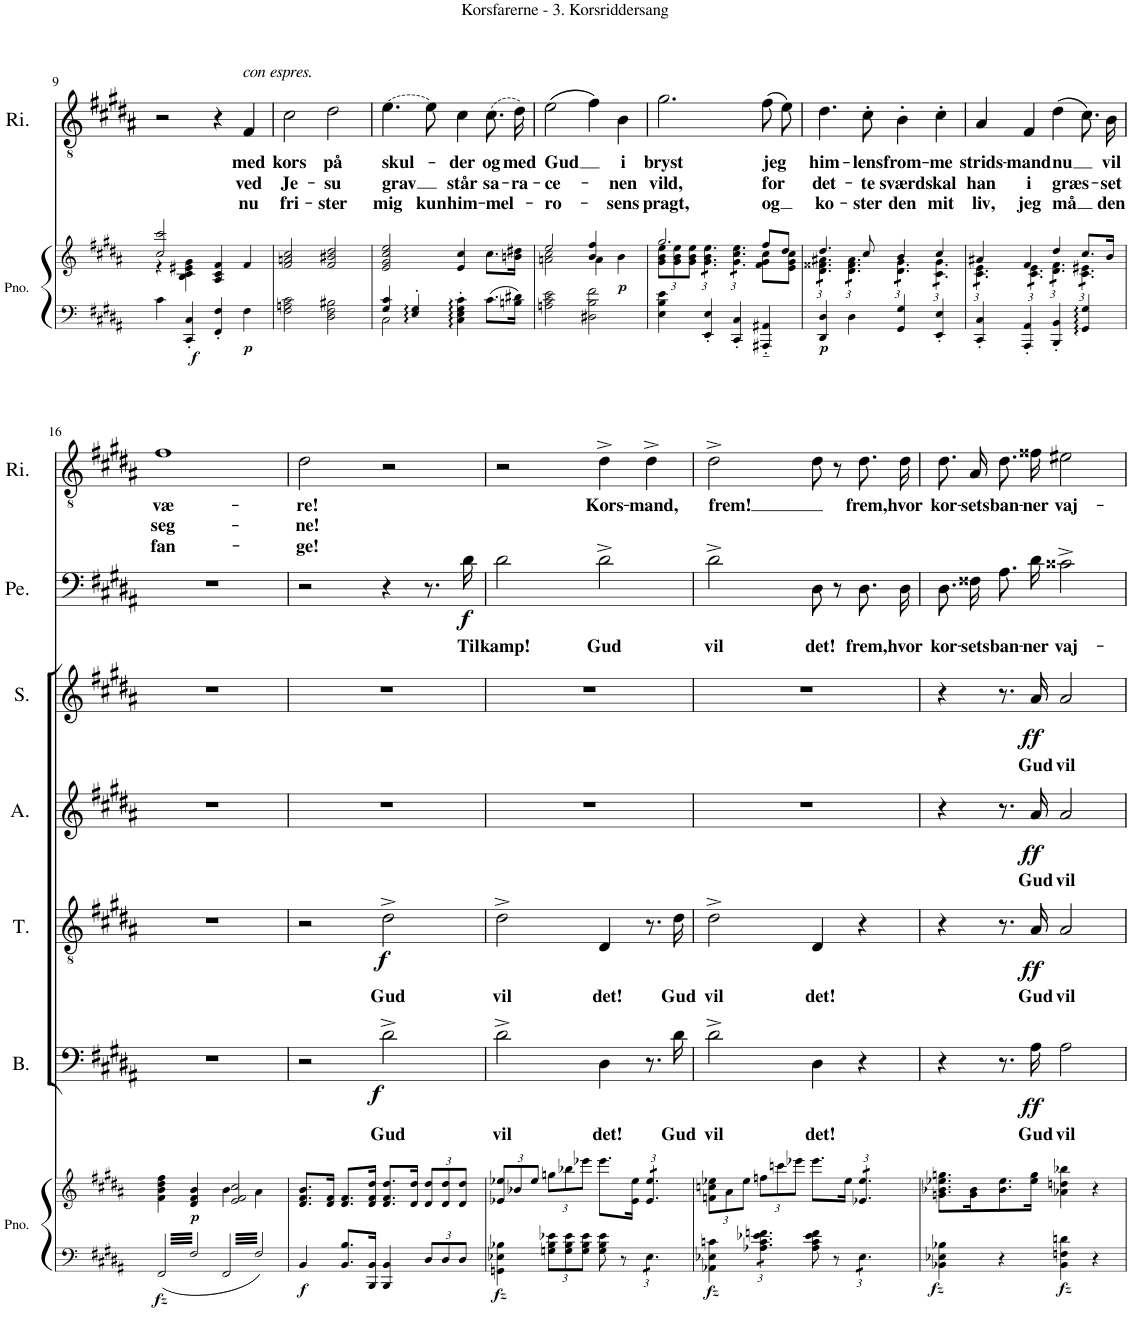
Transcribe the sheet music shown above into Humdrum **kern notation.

**kern	**kern	**dynam	**kern	**text	**dynam	**kern	**text	**dynam	**kern	**text	**dynam	**kern	**text	**dynam	**kern	**text	**dynam	**kern	**text	**text	**text
*part7	*part7	*part7	*part6	*part6	*part6	*part5	*part5	*part5	*part4	*part4	*part4	*part3	*part3	*part3	*part2	*part2	*part2	*part1	*part1	*part1	*part1
*staff8	*staff7	*staff7/8	*staff6	*staff6	*staff6	*staff5	*staff5	*staff5	*staff4	*staff4	*staff4	*staff3	*staff3	*staff3	*staff2	*staff2	*staff2	*staff1	*staff1	*staff1	*staff1
*I"Piano	*	*	*I"Bass	*	*	*I"Tenor	*	*	*I"Alto	*	*	*I"Soprano	*	*	*I"Peter Eremit	*	*	*I"Rinaldo	*	*	*
*I'Pno.	*	*	*I'B.	*	*	*I'T.	*	*	*I'A.	*	*	*I'S.	*	*	*I'Pe.	*	*	*I'Ri.	*	*	*
!!LO:PB:g=z
*clefF4	*clefG2	*	*clefF4	*	*	*clefGv2	*	*	*clefG2	*	*	*clefG2	*	*	*clefF4	*	*	*clefGv2	*	*	*
*	*	*	*Trd1c2	*	*	*	*	*	*	*	*	*	*	*	*	*	*	*	*	*	*
*k[f#c#g#d#a#]	*k[f#c#g#d#a#]	*	*k[f#c#g#d#a#]	*	*	*k[f#c#g#d#a#]	*	*	*k[f#c#g#d#a#]	*	*	*k[f#c#g#d#a#]	*	*	*k[f#c#g#d#a#]	*	*	*k[f#c#g#d#a#]	*	*	*
*M4/4	*M4/4	*	*M4/4	*	*	*M4/4	*	*	*M4/4	*	*	*M4/4	*	*	*M4/4	*	*	*M4/4	*	*	*
*met(c)	*met(c)	*	*met(c)	*	*	*met(c)	*	*	*met(c)	*	*	*met(c)	*	*	*met(c)	*	*	*met(c)	*	*	*
=9	=9	=9	=9	=9	=9	=9	=9	=9	=9	=9	=9	=9	=9	=9	=9	=9	=9	=9	=9	=9	=9
*	*^	*	*	*	*	*	*	*	*	*	*	*	*	*	*	*	*	*	*	*	*
4c#\	2cc#/ 2ccc#/	4r	.	1r	.	.	1r	.	.	1r	.	.	1r	.	.	1r	.	.	2r	.	.	.
!	!	!	!LO:DY:b=2	!	!	!	!	!	!	!	!	!	!	!	!	!	!	!	!	!	!	!
4CC#/' 4C#/'	.	4B\ 4c#\ 4e#X\ 4g#\	f	.	.	.	.	.	.	.	.	.	.	.	.	.	.	.	.	.	.	.
4FF#/' 4F#/'	4A#/ 4c#/ 4f#/	2ryy	.	.	.	.	.	.	.	.	.	.	.	.	.	.	.	.	4r	.	.	.
!	!	!	!	!	!	!	!	!	!	!	!	!	!	!	!	!	!	!	!LO:TX:a:i:t=con espres.	!	!	!
!	!	!	!LO:DY:b=2	!	!	!	!	!	!	!	!	!	!	!	!	!	!	!	!	!LO:LY:b	!LO:LY:b	!LO:LY:b
4F#\	4f#/	.	p	.	.	.	.	.	.	.	.	.	.	.	.	.	.	.	4F#/	med	ved	nu
*	*v	*v	*	*	*	*	*	*	*	*	*	*	*	*	*	*	*	*	*	*	*	*
=10	=10	=10	=10	=10	=10	=10	=10	=10	=10	=10	=10	=10	=10	=10	=10	=10	=10	=10	=10	=10	=10
!	!	!	!	!	!	!	!	!	!	!	!	!	!	!	!	!	!	!	!LO:LY:b	!LO:LY:b	!LO:LY:b
2F#\ 2An\ 2c#\	2f#/ 2an/ 2cc#/	.	1r	.	.	1r	.	.	1r	.	.	1r	.	.	1r	.	.	2c#\	kors	Je-	fri-
!	!	!	!	!	!	!	!	!	!	!	!	!	!	!	!	!	!	!	!LO:LY:b	!LO:LY:b	!LO:LY:b
2D#\ 2F#\ 2B#X\	2f#/ 2b#X/ 2dd#/	.	.	.	.	.	.	.	.	.	.	.	.	.	.	.	.	2d#\	på	-su	-ster
=11	=11	=11	=11	=11	=11	=11	=11	=11	=11	=11	=11	=11	=11	=11	=11	=11	=11	=11	=11	=11	=11
*^	*	*	*	*	*	*	*	*	*	*	*	*	*	*	*	*	*	*	*	*	*
!	!	!	!	!	!	!	!	!	!	!	!	!	!	!	!	!	!	!	!LO:T:dash	!LO:LY:b	!LO:LY:b	!LO:LY:b
4G#/ 4c#/	2C#\	2e/ 2g#/ 2cc#/ 2ee/	.	1r	.	.	1r	.	.	1r	.	.	1r	.	.	1r	.	.	[4.e\	skul-	grav	mig
4E/' 4G#/'	.	.	.	.	.	.	.	.	.	.	.	.	.	.	.	.	.	.	.	.	.	.
!	!	!	!	!	!	!	!	!	!	!	!	!	!	!	!	!	!	!	!	!	!	!LO:LY:b
.	.	.	.	.	.	.	.	.	.	.	.	.	.	.	.	.	.	.	8e\]	.	.	kun
!	!	!	!	!	!	!	!	!	!	!	!	!	!	!	!	!	!	!	!	!LO:LY:b	!LO:LY:b	!LO:LY:b
4C#\' 4E\' 4G#\' 4c#\'	2ryy	4e/ 4cc#/	.	.	.	.	.	.	.	.	.	.	.	.	.	.	.	.	4c#\	-der	står	him-
!	!	!	!	!	!	!	!	!	!	!	!	!	!	!	!	!	!	!	!	!LO:LY:b	!LO:LY:b	!LO:LY:b
8.c#\L	.	8.cc#\L	.	.	.	.	.	.	.	.	.	.	.	.	.	.	.	.	(8.c#\L	og	sa-	-mel-
!	!	!	!	!	!	!	!	!	!	!	!	!	!	!	!	!	!	!	!	!LO:LY:b	!LO:LY:b	!
16Bn\ 16d#X\Jk	.	16bn\ 16dd#X\Jk	.	.	.	.	.	.	.	.	.	.	.	.	.	.	.	.	16d#\Jk)	med	-ra-	.
*v	*v	*	*	*	*	*	*	*	*	*	*	*	*	*	*	*	*	*	*	*	*	*
=12	=12	=12	=12	=12	=12	=12	=12	=12	=12	=12	=12	=12	=12	=12	=12	=12	=12	=12	=12	=12	=12
*	*^	*	*	*	*	*	*	*	*	*	*	*	*	*	*	*	*	*	*	*	*
!	!	!	!	!	!	!	!	!	!	!	!	!	!	!	!	!	!	!	!	!LO:LY:b	!LO:LY:b	!LO:LY:b
2An\ 2c#\ 2e\	2ee/	2an\ 2cc#\	.	1r	.	.	1r	.	.	1r	.	.	1r	.	.	1r	.	.	(2e\	Gud	-ce-	-ro-
2D#X\ 2B\ 2f#\	4b/ 4ff#/	4a\	.	.	.	.	.	.	.	.	.	.	.	.	.	.	.	.	4f#\)	.	.	.
!	!	!	!LO:DY:b	!	!	!	!	!	!	!	!	!	!	!	!	!	!	!	!	!LO:LY:b	!LO:LY:b	!LO:LY:b
.	4b\	4ryy	p	.	.	.	.	.	.	.	.	.	.	.	.	.	.	.	4B\	i	-nen	-sens
=13	=13	=13	=13	=13	=13	=13	=13	=13	=13	=13	=13	=13	=13	=13	=13	=13	=13	=13	=13	=13	=13	=13
*	*	*Xbrackettup	*	*	*	*	*	*	*	*	*	*	*	*	*	*	*	*	*	*	*	*
!	!	!	!	!	!	!	!	!	!	!	!	!	!	!	!	!	!	!	!	!LO:LY:b	!LO:LY:b	!LO:LY:b
4E\ 4B\ 4e\	2.gg#/	12g#\ 12b\ 12ee\L	.	1r	.	.	1r	.	.	1r	.	.	1r	.	.	1r	.	.	2.g#\	bryst	vild,	pragt,
.	.	12g#\ 12b\ 12ee\	.	.	.	.	.	.	.	.	.	.	.	.	.	.	.	.	.	.	.	.
.	.	12g#\ 12b\ 12ee\J	.	.	.	.	.	.	.	.	.	.	.	.	.	.	.	.	.	.	.	.
*	*tremolo	*	*	*	*	*	*	*	*	*	*	*	*	*	*	*	*	*	*	*	*	*
4EE/' 4E/'	.	12g#\ 12b\ 12ee\L	.	.	.	.	.	.	.	.	.	.	.	.	.	.	.	.	.	.	.	.
.	.	12g#\ 12b\ 12ee\	.	.	.	.	.	.	.	.	.	.	.	.	.	.	.	.	.	.	.	.
.	.	12g#\ 12b\ 12ee\J	.	.	.	.	.	.	.	.	.	.	.	.	.	.	.	.	.	.	.	.
4CC#/' 4C#/'	.	12g#\ 12cc#\ 12ee\L	.	.	.	.	.	.	.	.	.	.	.	.	.	.	.	.	.	.	.	.
.	.	12g#\ 12cc#\ 12ee\	.	.	.	.	.	.	.	.	.	.	.	.	.	.	.	.	.	.	.	.
.	.	12g#\ 12cc#\ 12ee\J	.	.	.	.	.	.	.	.	.	.	.	.	.	.	.	.	.	.	.	.
*	*Xtremolo	*	*	*	*	*	*	*	*	*	*	*	*	*	*	*	*	*	*	*	*	*
!	!	!	!	!	!	!	!	!	!	!	!	!	!	!	!	!	!	!	!	!LO:LY:b	!LO:LY:b	!LO:LY:b
4AAA#X/'~ 4AA#X/'~	8ff#/L	8f#\ 8g#\ 8cc#\L	.	.	.	.	.	.	.	.	.	.	.	.	.	.	.	.	(8f#\L	jeg	for	og
.	8dd#/J	8e\ 8g#\ 8cc#\J	.	.	.	.	.	.	.	.	.	.	.	.	.	.	.	.	8e\J)	.	.	.
=14	=14	=14	=14	=14	=14	=14	=14	=14	=14	=14	=14	=14	=14	=14	=14	=14	=14	=14	=14	=14	=14	=14
!	!	!	!LO:DY:b=2	!	!	!	!	!	!	!	!	!	!	!	!	!	!	!	!	!LO:LY:b	!LO:LY:b	!LO:LY:b
*	*tremolo	*	*	*	*	*	*	*	*	*	*	*	*	*	*	*	*	*	*	*	*	*
4DD#/ 4D#/	4.dd#/	12d#\ 12f##X\ 12a#X\L	p	1r	.	.	1r	.	.	1r	.	.	1r	.	.	1r	.	.	4.d#\	him-	det-	ko-
.	.	12d#\ 12f##X\ 12a#X\	.	.	.	.	.	.	.	.	.	.	.	.	.	.	.	.	.	.	.	.
.	.	12d#\ 12f##X\ 12a#X\J	.	.	.	.	.	.	.	.	.	.	.	.	.	.	.	.	.	.	.	.
4D#\	.	12d#\ 12f##\ 12a#\L	.	.	.	.	.	.	.	.	.	.	.	.	.	.	.	.	.	.	.	.
.	.	12d#\ 12f##\ 12a#\	.	.	.	.	.	.	.	.	.	.	.	.	.	.	.	.	.	.	.	.
!	!	!	!	!	!	!	!	!	!	!	!	!	!	!	!	!	!	!	!	!LO:LY:b	!LO:LY:b	!LO:LY:b
.	8cc#/	.	.	.	.	.	.	.	.	.	.	.	.	.	.	.	.	.	8c#'\	-lens	-te	-ster
.	.	12d#\ 12f##\ 12a#\J	.	.	.	.	.	.	.	.	.	.	.	.	.	.	.	.	.	.	.	.
!	!	!	!	!	!	!	!	!	!	!	!	!	!	!	!	!	!	!	!	!LO:LY:b	!LO:LY:b	!LO:LY:b
4GG#/ 4G#/	4b/	12d#\ 12g#\L	.	.	.	.	.	.	.	.	.	.	.	.	.	.	.	.	4B'\	from-	sværd	den
.	.	12d#\ 12g#\	.	.	.	.	.	.	.	.	.	.	.	.	.	.	.	.	.	.	.	.
.	.	12d#\ 12g#\J	.	.	.	.	.	.	.	.	.	.	.	.	.	.	.	.	.	.	.	.
!	!	!	!	!	!	!	!	!	!	!	!	!	!	!	!	!	!	!	!	!LO:LY:b	!LO:LY:b	!LO:LY:b
4EE/' 4E/'	4cc#/	12c#\ 12g#\L	.	.	.	.	.	.	.	.	.	.	.	.	.	.	.	.	4c#'\	-me	skal	mit
.	.	12c#\ 12g#\	.	.	.	.	.	.	.	.	.	.	.	.	.	.	.	.	.	.	.	.
.	.	12c#\ 12g#\J	.	.	.	.	.	.	.	.	.	.	.	.	.	.	.	.	.	.	.	.
=15	=15	=15	=15	=15	=15	=15	=15	=15	=15	=15	=15	=15	=15	=15	=15	=15	=15	=15	=15	=15	=15	=15
!	!	!	!	!	!	!	!	!	!	!	!	!	!	!	!	!	!	!	!	!LO:LY:b	!LO:LY:b	!LO:LY:b
4CC#/' 4C#/'	4a#X/	12c#\ 12e\L	.	1r	.	.	1r	.	.	1r	.	.	1r	.	.	1r	.	.	4A#/	strids-	han	liv,
.	.	12c#\ 12e\	.	.	.	.	.	.	.	.	.	.	.	.	.	.	.	.	.	.	.	.
.	.	12c#\ 12e\J	.	.	.	.	.	.	.	.	.	.	.	.	.	.	.	.	.	.	.	.
!	!	!	!	!	!	!	!	!	!	!	!	!	!	!	!	!	!	!	!	!LO:LY:b	!LO:LY:b	!LO:LY:b
4AAA#/' 4AA#/'	4f#/	12c#\ 12e\L	.	.	.	.	.	.	.	.	.	.	.	.	.	.	.	.	4F#/	-mand	i	jeg
.	.	12c#\ 12e\	.	.	.	.	.	.	.	.	.	.	.	.	.	.	.	.	.	.	.	.
.	.	12c#\ 12e\J	.	.	.	.	.	.	.	.	.	.	.	.	.	.	.	.	.	.	.	.
!	!	!	!	!	!	!	!	!	!	!	!	!	!	!	!	!	!	!	!	!LO:LY:b	!LO:LY:b	!LO:LY:b
4BBB/' 4BB/'	4dd#/	12d#\ 12f#\L	.	.	.	.	.	.	.	.	.	.	.	.	.	.	.	.	(4d#\	nu	græs-	må
.	.	12d#\ 12f#\	.	.	.	.	.	.	.	.	.	.	.	.	.	.	.	.	.	.	.	.
.	.	12d#\ 12f#\J	.	.	.	.	.	.	.	.	.	.	.	.	.	.	.	.	.	.	.	.
4GG#/ 4G#/	8.cc#/L	12c#\ 12e#X\L	.	.	.	.	.	.	.	.	.	.	.	.	.	.	.	.	8.c#\L)	.	.	.
.	.	12c#\ 12e#X\	.	.	.	.	.	.	.	.	.	.	.	.	.	.	.	.	.	.	.	.
.	.	12c#\ 12e#X\J	.	.	.	.	.	.	.	.	.	.	.	.	.	.	.	.	.	.	.	.
*	*Xtremolo	*	*	*	*	*	*	*	*	*	*	*	*	*	*	*	*	*	*	*	*	*
!	!	!	!	!	!	!	!	!	!	!	!	!	!	!	!	!	!	!	!	!LO:LY:b	!LO:LY:b	!LO:LY:b
.	16b/Jk	.	.	.	.	.	.	.	.	.	.	.	.	.	.	.	.	.	16B\Jk	vil	-set	den
!!LO:LB:g=z
=16	=16	=16	=16	=16	=16	=16	=16	=16	=16	=16	=16	=16	=16	=16	=16	=16	=16	=16	=16	=16	=16	=16
!	!	!	!LO:DY:b=2	!	!	!	!	!	!	!	!	!	!	!	!	!	!	!	!	!LO:LY:b	!LO:LY:b	!LO:LY:b
6.FF#/	4f#\ 4b\ 4dd#\ 4ff#\	2ryy	fz	1r	.	.	1r	.	.	1r	.	.	1r	.	.	1r	.	.	1f#	væ-	seg-	fan-
!	!	!	!LO:DY:b	!	!	!	!	!	!	!	!	!	!	!	!	!	!	!	!	!	!	!
6.F#/	4d#/ 4f#/ 4b/	.	p	.	.	.	.	.	.	.	.	.	.	.	.	.	.	.	.	.	.	.
6.FF#/	2e/ 2f#/ 2cc#/	4b\	.	.	.	.	.	.	.	.	.	.	.	.	.	.	.	.	.	.	.	.
6.F#/	.	4a#\	.	.	.	.	.	.	.	.	.	.	.	.	.	.	.	.	.	.	.	.
=17	=17	=17	=17	=17	=17	=17	=17	=17	=17	=17	=17	=17	=17	=17	=17	=17	=17	=17	=17	=17	=17	=17
!	!	!	!LO:DY:b=2	!	!	!	!	!	!	!	!	!	!	!	!	!	!	!	!	!LO:LY:b	!LO:LY:b	!LO:LY:b
*	*v	*v	*	*	*	*	*	*	*	*	*	*	*	*	*	*	*	*	*	*	*	*
4BB/	8.d#/ 8.f#/ 8.b/L	f	2r	.	.	2r	.	.	1r	.	.	1r	.	.	2r	.	.	2d#\	-re!	-ne!	-ge!
.	16d#/ 16f#/Jk	.	.	.	.	.	.	.	.	.	.	.	.	.	.	.	.	.	.	.	.
8.BB/ 8.B/L	8.d#/ 8.f#/L	.	.	.	.	.	.	.	.	.	.	.	.	.	.	.	.	.	.	.	.
16BBB/ 16BB/Jk	16d#/ 16f#/ 16dd#/Jk	.	.	.	.	.	.	.	.	.	.	.	.	.	.	.	.	.	.	.	.
!	!	!	!	!LO:LY:b	!LO:DY:b	!	!LO:LY:b	!LO:DY:b	!	!	!	!	!	!	!	!	!	!	!	!	!
4BBB/ 4BB/	8.d#/ 8.f#/ 8.dd#/L	.	2d#^\	Gud	f	2d#^\	Gud	f	.	.	.	.	.	.	4r	.	.	2r	.	.	.
.	16d#/ 16dd#/Jk	.	.	.	.	.	.	.	.	.	.	.	.	.	.	.	.	.	.	.	.
*Xbrackettup	*	*	*	*	*	*	*	*	*	*	*	*	*	*	*	*	*	*	*	*	*
12D#/L	12d#/ 12dd#/L	.	.	.	.	.	.	.	.	.	.	.	.	.	8.r	.	.	.	.	.	.
12D#/	12d#/ 12dd#/	.	.	.	.	.	.	.	.	.	.	.	.	.	.	.	.	.	.	.	.
12D#/J	12d#/ 12dd#/J	.	.	.	.	.	.	.	.	.	.	.	.	.	.	.	.	.	.	.	.
!	!	!	!	!	!	!	!	!	!	!	!	!	!	!	!	!LO:LY:b	!LO:DY:b	!	!	!	!
.	.	.	.	.	.	.	.	.	.	.	.	.	.	.	16d#\	Til	f	.	.	.	.
=18	=18	=18	=18	=18	=18	=18	=18	=18	=18	=18	=18	=18	=18	=18	=18	=18	=18	=18	=18	=18	=18
!	!	!LO:DY:b=2	!	!LO:LY:b	!	!	!LO:LY:b	!	!	!	!	!	!	!	!	!LO:LY:b	!	!	!	!	!
4GGn\ 4E-X\ 4B-X\	12e-X/ 12ee-X/L	fz	2d#^\	vil	.	2d#^\	vil	.	1r	.	.	1r	.	.	2d#\	kamp!	.	2r	.	.	.
.	12b-X/	.	.	.	.	.	.	.	.	.	.	.	.	.	.	.	.	.	.	.	.
.	12ee-/J	.	.	.	.	.	.	.	.	.	.	.	.	.	.	.	.	.	.	.	.
12Gn\ 12B-\ 12e-X\L	12ggn\L	.	.	.	.	.	.	.	.	.	.	.	.	.	.	.	.	.	.	.	.
12G\ 12B-\ 12e-\	12bb-X\	.	.	.	.	.	.	.	.	.	.	.	.	.	.	.	.	.	.	.	.
12G\ 12B-\ 12e-\J	12eee-X\J	.	.	.	.	.	.	.	.	.	.	.	.	.	.	.	.	.	.	.	.
!	!	!	!	!LO:LY:b	!	!	!LO:LY:b	!	!	!	!	!	!	!	!	!LO:LY:b	!	!	!LO:LY:b	!	!
8G\ 8B-\ 8e-\	8.eee-\L	.	4D#\	det!	.	4D#/	det!	.	.	.	.	.	.	.	2d#^\	Gud	.	4d#^\	Kors-	.	.
8r	.	.	.	.	.	.	.	.	.	.	.	.	.	.	.	.	.	.	.	.	.
.	16e-\ 16ee-\Jk	.	.	.	.	.	.	.	.	.	.	.	.	.	.	.	.	.	.	.	.
!	!	!	!	!	!	!	!	!	!	!	!	!	!	!	!	!	!	!	!LO:LY:b	!	!
*tremolo	*	*	*	*	*	*	*	*	*	*	*	*	*	*	*	*	*	*	*	*	*
*	*tremolo	*	*	*	*	*	*	*	*	*	*	*	*	*	*	*	*	*	*	*	*
12E-\L	12e-/ 12ee-/L	.	8.r	.	.	8.r	.	.	.	.	.	.	.	.	.	.	.	4d#^\	-mand,	.	.
12E-\	12e-/ 12ee-/	.	.	.	.	.	.	.	.	.	.	.	.	.	.	.	.	.	.	.	.
12E-\J	12e-/ 12ee-/J	.	.	.	.	.	.	.	.	.	.	.	.	.	.	.	.	.	.	.	.
*	*Xtremolo	*	*	*	*	*	*	*	*	*	*	*	*	*	*	*	*	*	*	*	*
*Xtremolo	*	*	*	*	*	*	*	*	*	*	*	*	*	*	*	*	*	*	*	*	*
!	!	!	!	!LO:LY:b	!	!	!LO:LY:b	!	!	!	!	!	!	!	!	!	!	!	!	!	!
.	.	.	16d#\	Gud	.	16d#\	Gud	.	.	.	.	.	.	.	.	.	.	.	.	.	.
=19	=19	=19	=19	=19	=19	=19	=19	=19	=19	=19	=19	=19	=19	=19	=19	=19	=19	=19	=19	=19	=19
!	!	!LO:DY:b=2	!	!LO:LY:b	!	!	!LO:LY:b	!	!	!	!	!	!	!	!	!LO:LY:b	!	!	!LO:LY:b	!	!
4AA-X\ 4E-X\ 4cn\	12fn\ 12ccn\ 12ee-X\L	fz	2d#^\	vil	.	2d#^\	vil	.	1r	.	.	1r	.	.	2d#^\	vil	.	2d#^\	frem!	.	.
.	12a#\	.	.	.	.	.	.	.	.	.	.	.	.	.	.	.	.	.	.	.	.
.	12ee-\J	.	.	.	.	.	.	.	.	.	.	.	.	.	.	.	.	.	.	.	.
*tremolo	*	*	*	*	*	*	*	*	*	*	*	*	*	*	*	*	*	*	*	*	*
12A-X\ 12c\ 12e-X\ 12fn\L	12ffn\L	.	.	.	.	.	.	.	.	.	.	.	.	.	.	.	.	.	.	.	.
12A-X\ 12c\ 12e-X\ 12fn\	12cccn\	.	.	.	.	.	.	.	.	.	.	.	.	.	.	.	.	.	.	.	.
12A-X\ 12c\ 12e-X\ 12fn\J	12eee-X\J	.	.	.	.	.	.	.	.	.	.	.	.	.	.	.	.	.	.	.	.
*Xtremolo	*	*	*	*	*	*	*	*	*	*	*	*	*	*	*	*	*	*	*	*	*
!	!	!	!	!LO:LY:b	!	!	!LO:LY:b	!	!	!	!	!	!	!	!	!LO:LY:b	!	!	!	!	!
8A-\ 8c\ 8e-\ 8f\	8.eee-\L	.	4D#\	det!	.	4D#/	det!	.	.	.	.	.	.	.	8D#\	det!	.	8d#\	.	.	.
8r	.	.	.	.	.	.	.	.	.	.	.	.	.	.	8r	.	.	8r	.	.	.
.	16ee-\Jk	.	.	.	.	.	.	.	.	.	.	.	.	.	.	.	.	.	.	.	.
!	!	!	!	!	!	!	!	!	!	!	!	!	!	!	!	!LO:LY:b	!	!	!LO:LY:b	!	!
*tremolo	*	*	*	*	*	*	*	*	*	*	*	*	*	*	*	*	*	*	*	*	*
*	*tremolo	*	*	*	*	*	*	*	*	*	*	*	*	*	*	*	*	*	*	*	*
12E-\L	12e-X/ 12ee-/L	.	4r	.	.	4r	.	.	.	.	.	.	.	.	8.D#\L	frem,	.	8.d#\L	frem,	.	.
12E-\	12e-X/ 12ee-/	.	.	.	.	.	.	.	.	.	.	.	.	.	.	.	.	.	.	.	.
12E-\J	12e-X/ 12ee-/J	.	.	.	.	.	.	.	.	.	.	.	.	.	.	.	.	.	.	.	.
*	*Xtremolo	*	*	*	*	*	*	*	*	*	*	*	*	*	*	*	*	*	*	*	*
*Xtremolo	*	*	*	*	*	*	*	*	*	*	*	*	*	*	*	*	*	*	*	*	*
!	!	!	!	!	!	!	!	!	!	!	!	!	!	!	!	!LO:LY:b	!	!	!LO:LY:b	!	!
.	.	.	.	.	.	.	.	.	.	.	.	.	.	.	16D#\Jk	hvor	.	16d#\Jk	hvor	.	.
=20	=20	=20	=20	=20	=20	=20	=20	=20	=20	=20	=20	=20	=20	=20	=20	=20	=20	=20	=20	=20	=20
!	!	!LO:DY:b=2	!	!	!	!	!	!	!	!	!	!	!	!	!	!LO:LY:b	!	!	!LO:LY:b	!	!
4BB-X\ 4E-X\ 4B-X\	8.gn\ 8.b-X\ 8.ee-X\ 8.ggn\L	fz	4r	.	.	4r	.	.	4r	.	.	4r	.	.	8.D#\L	kor-	.	8.d#\L	kor-	.	.
!	!	!	!	!	!	!	!	!	!	!	!	!	!	!	!	!LO:LY:b	!	!	!LO:LY:b	!	!
.	16g\ 16b-\K	.	.	.	.	.	.	.	.	.	.	.	.	.	16F##X\Jk	-sets	.	16A#\Jk	-sets	.	.
!	!	!	!	!	!	!	!	!	!	!	!	!	!	!	!	!LO:LY:b	!	!	!LO:LY:b	!	!
4r	8.b-\ 8.ee-\	.	8.r	.	.	8.r	.	.	8.r	.	.	8.r	.	.	8.A#\L	ban-	.	8.d#\L	ban-	.	.
!	!	!	!	!LO:LY:b	!LO:DY:b	!	!LO:LY:b	!LO:DY:b	!	!LO:LY:b	!LO:DY:b	!	!LO:LY:b	!LO:DY:b	!	!LO:LY:b	!	!	!LO:LY:b	!	!
.	16ee-\ 16gg\Jk	.	16A#\	Gud	ff	16A#/	Gud	ff	16a#/	Gud	ff	16a#/	Gud	ff	16d#\Jk	-ner	.	16f##X\Jk	-ner	.	.
!	!	!LO:DY:b=2	!	!LO:LY:b	!	!	!LO:LY:b	!	!	!LO:LY:b	!	!	!LO:LY:b	!	!	!LO:LY:b	!	!	!LO:LY:b	!	!
4BB-\ 4Fn\ 4dn\	4a-X\ 4ddn\ 4bb-X\	fz	2A#\	vil	.	2A#/	vil	.	2a#/	vil	.	2a#/	vil	.	2c##X^\	vaj-	.	2e#X\	vaj-	.	.
4r	4r	.	.	.	.	.	.	.	.	.	.	.	.	.	.	.	.	.	.	.	.
=	=	=	=	=	=	=	=	=	=	=	=	=	=	=	=	=	=	=	=	=	=
*-	*-	*-	*-	*-	*-	*-	*-	*-	*-	*-	*-	*-	*-	*-	*-	*-	*-	*-	*-	*-	*-
